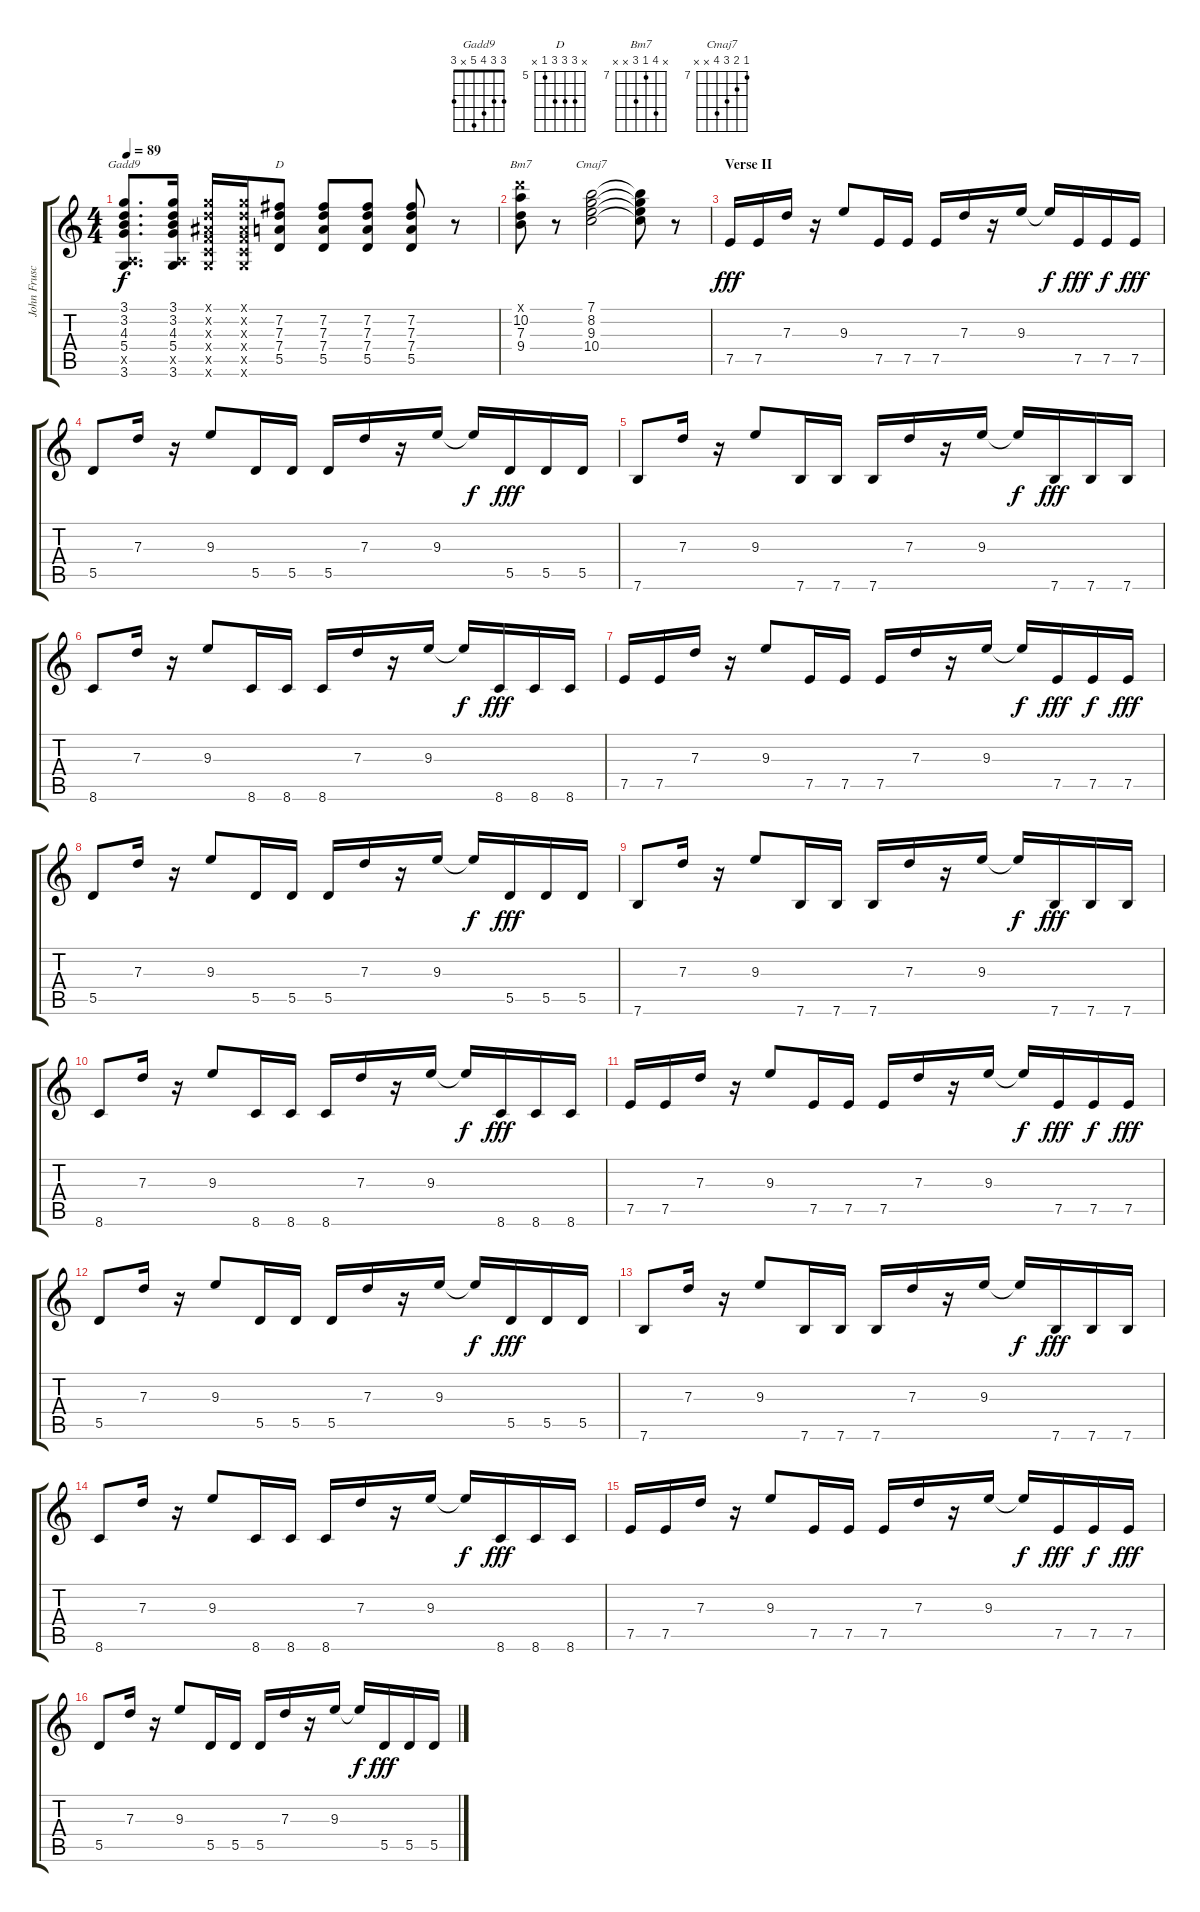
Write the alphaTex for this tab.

\track ("John Frusciante" "John Frusc") {instrument overdrivenguitar}
\staff {score tabs}
\tuning (E4 B3 G3 D3 A2 E2) {hide}
\chord ("Gadd9" 3 3 4 5 x 3)
\chord ("D" x 7 7 7 5 x) {firstfret 5}
\chord ("Bm7" x 10 7 9 x x) {firstfret 7}
\chord ("Cmaj7" 7 8 9 10 x x) {firstfret 7}
\ts (4 4)
\tempo 89
\clef g2
\ks c
(3.1 3.2 4.3 5.4 0.5{x} 3.6).8{d ch "Gadd9" dy f} (3.1 3.2 4.3 5.4 0.5{x} 3.6).16 (3.1{x} 3.2{x} 3.3{x} 3.4{x} 3.5{x} 3.6{x}).16 (3.1{x} 3.2{x} 3.3{x} 3.4{x} 3.5{x} 3.6{x}).16 (7.2 7.3 7.4 5.5).8{ch "D"} (7.2 7.3 7.4 5.5).8 (7.2 7.3 7.4 5.5).8 (7.2 7.3 7.4 5.5).8 r.8 |
(10.1{x} 10.2 7.3 9.4).8{ch "Bm7"} r.8 (7.1 8.2 9.3 10.4).2{ch "Cmaj7"} (7.1{t} 8.2{t} 9.3{t} 10.4{t}).8 r.8 |
\section ("" "Verse II")
7.5.16{dy fff} 7.5.16 7.3.16 r.16 9.3.8 7.5.16 7.5.16 7.5.16 7.3.16 r.16 9.3.16 9.3{t}.16{dy f} 7.5.16{dy fff} 7.5.16{dy f} 7.5.16{dy fff} |
5.5.8 7.3.16 r.16 9.3.8 5.5.16 5.5.16 5.5.16 7.3.16 r.16 9.3.16 9.3{t}.16{dy f} 5.5.16{dy fff} 5.5.16 5.5.16 |
7.6.8 7.3.16 r.16 9.3.8 7.6.16 7.6.16 7.6.16 7.3.16 r.16 9.3.16 9.3{t}.16{dy f} 7.6.16{dy fff} 7.6.16 7.6.16 |
8.6.8 7.3.16 r.16 9.3.8 8.6.16 8.6.16 8.6.16 7.3.16 r.16 9.3.16 9.3{t}.16{dy f} 8.6.16{dy fff} 8.6.16 8.6.16 |
7.5.16 7.5.16 7.3.16 r.16 9.3.8 7.5.16 7.5.16 7.5.16 7.3.16 r.16 9.3.16 9.3{t}.16{dy f} 7.5.16{dy fff} 7.5.16{dy f} 7.5.16{dy fff} |
5.5.8 7.3.16 r.16 9.3.8 5.5.16 5.5.16 5.5.16 7.3.16 r.16 9.3.16 9.3{t}.16{dy f} 5.5.16{dy fff} 5.5.16 5.5.16 |
7.6.8 7.3.16 r.16 9.3.8 7.6.16 7.6.16 7.6.16 7.3.16 r.16 9.3.16 9.3{t}.16{dy f} 7.6.16{dy fff} 7.6.16 7.6.16 |
8.6.8 7.3.16 r.16 9.3.8 8.6.16 8.6.16 8.6.16 7.3.16 r.16 9.3.16 9.3{t}.16{dy f} 8.6.16{dy fff} 8.6.16 8.6.16 |
7.5.16 7.5.16 7.3.16 r.16 9.3.8 7.5.16 7.5.16 7.5.16 7.3.16 r.16 9.3.16 9.3{t}.16{dy f} 7.5.16{dy fff} 7.5.16{dy f} 7.5.16{dy fff} |
5.5.8 7.3.16 r.16 9.3.8 5.5.16 5.5.16 5.5.16 7.3.16 r.16 9.3.16 9.3{t}.16{dy f} 5.5.16{dy fff} 5.5.16 5.5.16 |
7.6.8 7.3.16 r.16 9.3.8 7.6.16 7.6.16 7.6.16 7.3.16 r.16 9.3.16 9.3{t}.16{dy f} 7.6.16{dy fff} 7.6.16 7.6.16 |
8.6.8 7.3.16 r.16 9.3.8 8.6.16 8.6.16 8.6.16 7.3.16 r.16 9.3.16 9.3{t}.16{dy f} 8.6.16{dy fff} 8.6.16 8.6.16 |
7.5.16 7.5.16 7.3.16 r.16 9.3.8 7.5.16 7.5.16 7.5.16 7.3.16 r.16 9.3.16 9.3{t}.16{dy f} 7.5.16{dy fff} 7.5.16{dy f} 7.5.16{dy fff} |
5.5.8 7.3.16 r.16 9.3.8 5.5.16 5.5.16 5.5.16 7.3.16 r.16 9.3.16 9.3{t}.16{dy f} 5.5.16{dy fff} 5.5.16 5.5.16
